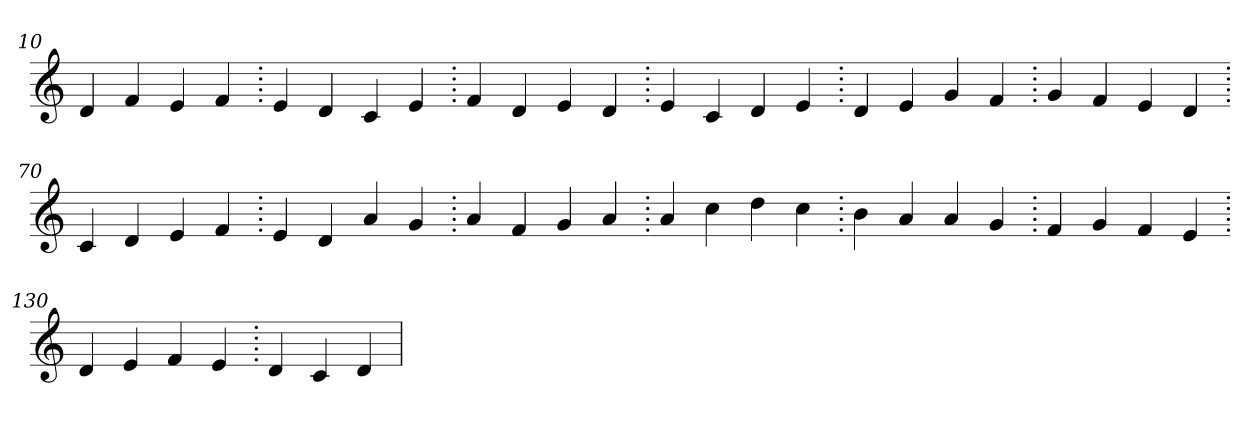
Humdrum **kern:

**kern
*part1
*staff1
*clefG2
=10.
4d
4f
4e
4f
=20.
4e
4d
4c
4e
=30.
4f
4d
4e
4d
=40.
4e
4c
4d
4e
=50.
4d
4e
4g
4f
=60.
4g
4f
4e
4d
=70.
4c
4d
4e
4f
=80.
4e
4d
4a
4g
=90.
4a
4f
4g
4a
=100.
4a
4cc
4dd
4cc
=110.
4b
4a
4a
4g
=120.
4f
4g
4f
4e
=130.
4d
4e
4f
4e
=140.
4d
4c
4d
=
*-
